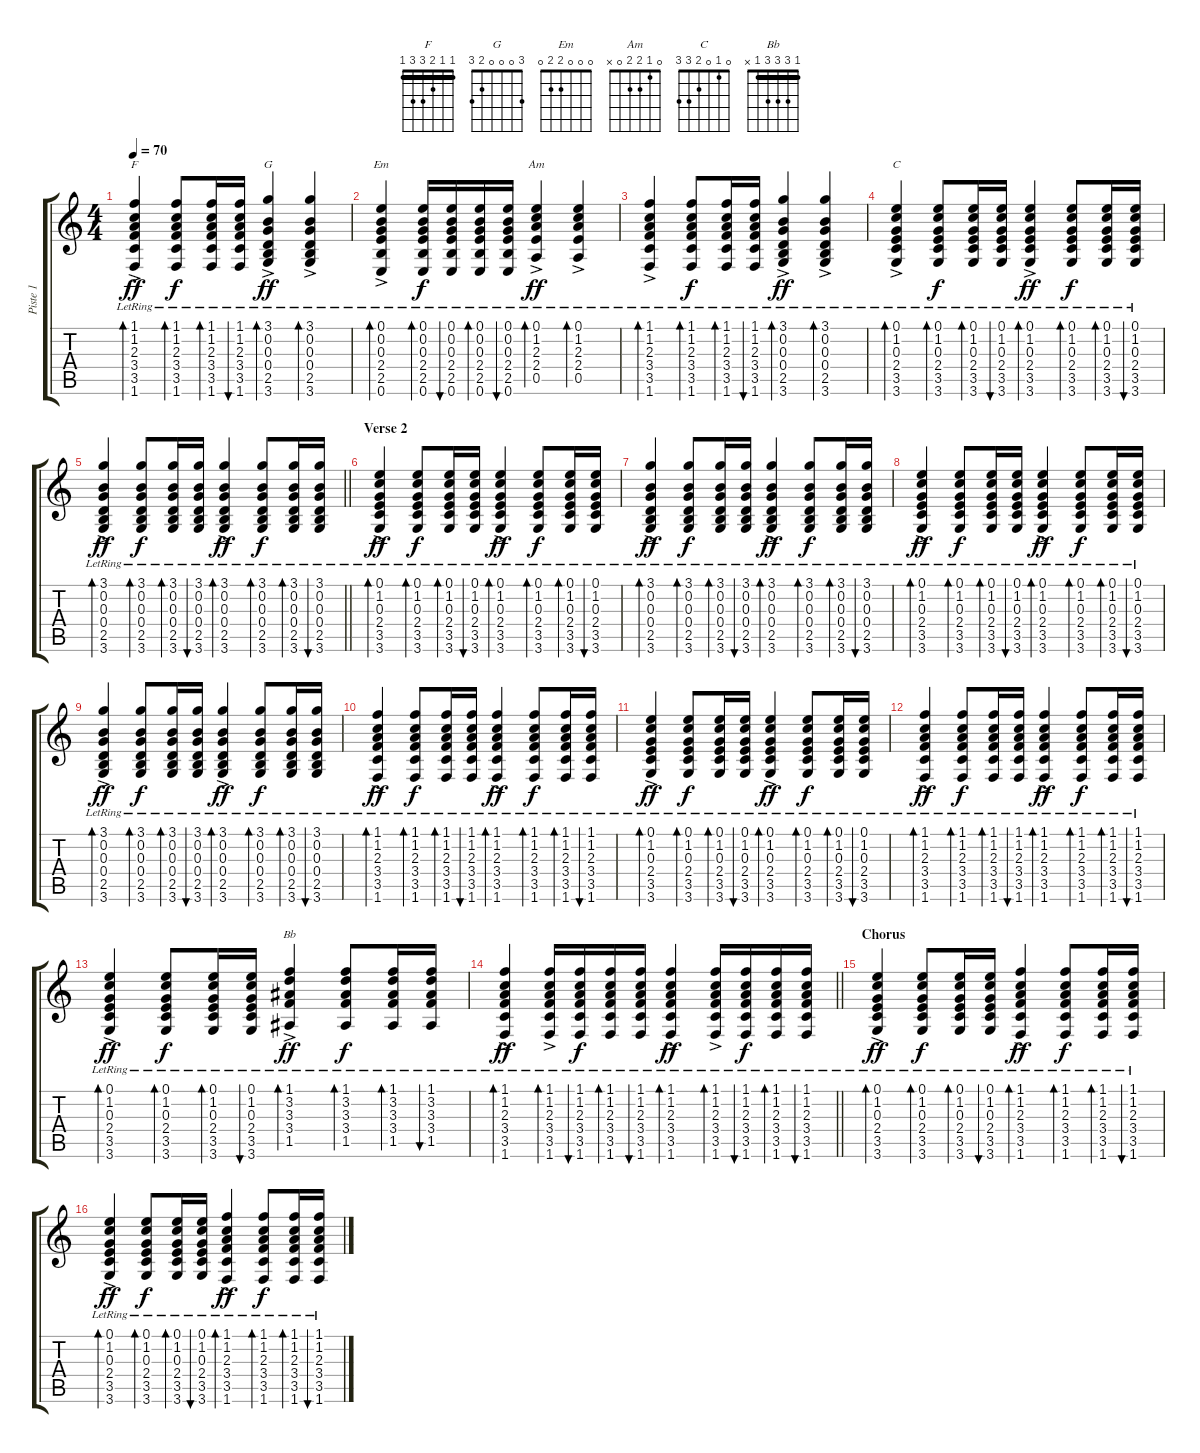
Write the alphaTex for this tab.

\track ("Piste 1" "Piste 1") {instrument acousticguitarnylon}
\staff {score tabs}
\tuning (E4 B3 G3 D3 A2 E2) {hide}
\chord ("F" 1 1 2 3 3 1) {barre 1}
\chord ("G" 3 0 0 0 2 3)
\chord ("Em" 0 0 0 2 2 0)
\chord ("Am" 0 1 2 2 0 x)
\chord ("C" 0 1 0 2 3 3)
\chord ("Bb" 1 3 3 3 1 x) {barre 1}
\ts (4 4)
\tempo 70
\clef g2
\ks c
(1.1{ac lr} 1.2{ac lr} 2.3{ac lr} 3.4{ac lr} 3.5{ac lr} 1.6{ac lr}).4{bd 60 ch "F" dy ff} (1.1{lr} 1.2{lr} 2.3{lr} 3.4{lr} 3.5{lr} 1.6{lr}).8{bd 60 dy f} (1.1{lr} 1.2{lr} 2.3{lr} 3.4{lr} 3.5{lr} 1.6{lr}).16{bd 60} (1.1{lr} 1.2{lr} 2.3{lr} 3.4{lr} 3.5{lr} 1.6{lr}).16{bu 60} (3.1{ac lr} 0.2{ac lr} 0.3{ac lr} 0.4{ac lr} 2.5{ac lr} 3.6{ac lr}).4{bd 60 ch "G" dy ff} (3.1{ac lr} 0.2{ac lr} 0.3{ac lr} 0.4{ac lr} 2.5{ac lr} 3.6{ac lr}).4{bd 60} |
(0.1{ac lr} 0.2{ac lr} 0.3{ac lr} 2.4{ac lr} 2.5{ac lr} 0.6{ac lr}).4{bd 60 ch "Em"} (0.1{lr} 0.2{lr} 0.3{lr} 2.4{lr} 2.5{lr} 0.6{lr}).16{bd 60 dy f} (0.1{lr} 0.2{lr} 0.3{lr} 2.4{lr} 2.5{lr} 0.6{lr}).16{bu 60} (0.1{lr} 0.2{lr} 0.3{lr} 2.4{lr} 2.5{lr} 0.6{lr}).16{bd 60} (0.1{lr} 0.2{lr} 0.3{lr} 2.4{lr} 2.5{lr} 0.6{lr}).16{bu 60} (0.1{ac lr} 1.2{ac lr} 2.3{ac lr} 2.4{ac lr} 0.5{ac lr}).4{bd 60 ch "Am" dy ff} (0.1{ac lr} 1.2{ac lr} 2.3{ac lr} 2.4{ac lr} 0.5{ac lr}).4{bd 60} |
(1.1{ac lr} 1.2{ac lr} 2.3{ac lr} 3.4{ac lr} 3.5{ac lr} 1.6{ac lr}).4{bd 60} (1.1{lr} 1.2{lr} 2.3{lr} 3.4{lr} 3.5{lr} 1.6{lr}).8{bd 60 dy f} (1.1{lr} 1.2{lr} 2.3{lr} 3.4{lr} 3.5{lr} 1.6{lr}).16{bd 60} (1.1{lr} 1.2{lr} 2.3{lr} 3.4{lr} 3.5{lr} 1.6{lr}).16{bu 60} (3.1{ac lr} 0.2{ac lr} 0.3{ac lr} 0.4{ac lr} 2.5{ac lr} 3.6{ac lr}).4{bd 60 dy ff} (3.1{ac lr} 0.2{ac lr} 0.3{ac lr} 0.4{ac lr} 2.5{ac lr} 3.6{ac lr}).4{bd 60} |
(0.1{ac lr} 1.2{ac lr} 0.3{ac lr} 2.4{ac lr} 3.5{ac lr} 3.6{ac lr}).4{bd 60 ch "C"} (0.1{lr} 1.2{lr} 0.3{lr} 2.4{lr} 3.5{lr} 3.6{lr}).8{bd 60 dy f} (0.1{lr} 1.2{lr} 0.3{lr} 2.4{lr} 3.5{lr} 3.6{lr}).16{bd 60} (0.1{lr} 1.2{lr} 0.3{lr} 2.4{lr} 3.5{lr} 3.6{lr}).16{bu 60} (0.1{ac lr} 1.2{ac lr} 0.3{ac lr} 2.4{ac lr} 3.5{ac lr} 3.6{ac lr}).4{bd 60 dy ff} (0.1{lr} 1.2{lr} 0.3{lr} 2.4{lr} 3.5{lr} 3.6{lr}).8{bd 60 dy f} (0.1{lr} 1.2{lr} 0.3{lr} 2.4{lr} 3.5{lr} 3.6{lr}).16{bd 60} (0.1{lr} 1.2{lr} 0.3{lr} 2.4{lr} 3.5{lr} 3.6{lr}).16{bu 60} |
\barLineRight lightlight
(3.1{ac lr} 0.2{ac lr} 0.3{ac lr} 0.4{ac lr} 2.5{ac lr} 3.6{ac lr}).4{bd 60 dy ff} (3.1{lr} 0.2{lr} 0.3{lr} 0.4{lr} 2.5{lr} 3.6{lr}).8{bd 60 dy f} (3.1{lr} 0.2{lr} 0.3{lr} 0.4{lr} 2.5{lr} 3.6{lr}).16{bd 60} (3.1{lr} 0.2{lr} 0.3{lr} 0.4{lr} 2.5{lr} 3.6{lr}).16{bu 60} (3.1{ac lr} 0.2{ac lr} 0.3{ac lr} 0.4{ac lr} 2.5{ac lr} 3.6{ac lr}).4{bd 60 dy ff} (3.1{lr} 0.2{lr} 0.3{lr} 0.4{lr} 2.5{lr} 3.6{lr}).8{bd 60 dy f} (3.1{lr} 0.2{lr} 0.3{lr} 0.4{lr} 2.5{lr} 3.6{lr}).16{bd 60} (3.1{lr} 0.2{lr} 0.3{lr} 0.4{lr} 2.5{lr} 3.6{lr}).16{bu 60} |
\section ("" "Verse 2")
(0.1{ac lr} 1.2{ac lr} 0.3{ac lr} 2.4{ac lr} 3.5{ac lr} 3.6{ac lr}).4{bd 30 dy ff} (0.1{lr} 1.2{lr} 0.3{lr} 2.4{lr} 3.5{lr} 3.6{lr}).8{bd 30 dy f} (0.1{lr} 1.2{lr} 0.3{lr} 2.4{lr} 3.5{lr} 3.6{lr}).16{bd 30} (0.1{lr} 1.2{lr} 0.3{lr} 2.4{lr} 3.5{lr} 3.6{lr}).16{bu 30} (0.1{ac lr} 1.2{ac lr} 0.3{ac lr} 2.4{ac lr} 3.5{ac lr} 3.6{ac lr}).4{bd 30 dy ff} (0.1{lr} 1.2{lr} 0.3{lr} 2.4{lr} 3.5{lr} 3.6{lr}).8{bd 30 dy f} (0.1{lr} 1.2{lr} 0.3{lr} 2.4{lr} 3.5{lr} 3.6{lr}).16{bd 30} (0.1{lr} 1.2{lr} 0.3{lr} 2.4{lr} 3.5{lr} 3.6{lr}).16{bu 30} |
(3.1{ac lr} 0.2{ac lr} 0.3{ac lr} 0.4{ac lr} 2.5{ac lr} 3.6{ac lr}).4{bd 30 dy ff} (3.1{lr} 0.2{lr} 0.3{lr} 0.4{lr} 2.5{lr} 3.6{lr}).8{bd 30 dy f} (3.1{lr} 0.2{lr} 0.3{lr} 0.4{lr} 2.5{lr} 3.6{lr}).16{bd 30} (3.1{lr} 0.2{lr} 0.3{lr} 0.4{lr} 2.5{lr} 3.6{lr}).16{bu 30} (3.1{ac lr} 0.2{ac lr} 0.3{ac lr} 0.4{ac lr} 2.5{ac lr} 3.6{ac lr}).4{bd 30 dy ff} (3.1{lr} 0.2{lr} 0.3{lr} 0.4{lr} 2.5{lr} 3.6{lr}).8{bd 30 dy f} (3.1{lr} 0.2{lr} 0.3{lr} 0.4{lr} 2.5{lr} 3.6{lr}).16{bd 30} (3.1{lr} 0.2{lr} 0.3{lr} 0.4{lr} 2.5{lr} 3.6{lr}).16{bu 30} |
(0.1{ac lr} 1.2{ac lr} 0.3{ac lr} 2.4{ac lr} 3.5{ac lr} 3.6{ac lr}).4{bd 30 dy ff} (0.1{lr} 1.2{lr} 0.3{lr} 2.4{lr} 3.5{lr} 3.6{lr}).8{bd 30 dy f} (0.1{lr} 1.2{lr} 0.3{lr} 2.4{lr} 3.5{lr} 3.6{lr}).16{bd 30} (0.1{lr} 1.2{lr} 0.3{lr} 2.4{lr} 3.5{lr} 3.6{lr}).16{bu 30} (0.1{ac lr} 1.2{ac lr} 0.3{ac lr} 2.4{ac lr} 3.5{ac lr} 3.6{ac lr}).4{bd 30 dy ff} (0.1{lr} 1.2{lr} 0.3{lr} 2.4{lr} 3.5{lr} 3.6{lr}).8{bd 30 dy f} (0.1{lr} 1.2{lr} 0.3{lr} 2.4{lr} 3.5{lr} 3.6{lr}).16{bd 30} (0.1{lr} 1.2{lr} 0.3{lr} 2.4{lr} 3.5{lr} 3.6{lr}).16{bu 30} |
(3.1{ac lr} 0.2{ac lr} 0.3{ac lr} 0.4{ac lr} 2.5{ac lr} 3.6{ac lr}).4{bd 30 dy ff} (3.1{lr} 0.2{lr} 0.3{lr} 0.4{lr} 2.5{lr} 3.6{lr}).8{bd 30 dy f} (3.1{lr} 0.2{lr} 0.3{lr} 0.4{lr} 2.5{lr} 3.6{lr}).16{bd 30} (3.1{lr} 0.2{lr} 0.3{lr} 0.4{lr} 2.5{lr} 3.6{lr}).16{bu 30} (3.1{ac lr} 0.2{ac lr} 0.3{ac lr} 0.4{ac lr} 2.5{ac lr} 3.6{ac lr}).4{bd 30 dy ff} (3.1{lr} 0.2{lr} 0.3{lr} 0.4{lr} 2.5{lr} 3.6{lr}).8{bd 30 dy f} (3.1{lr} 0.2{lr} 0.3{lr} 0.4{lr} 2.5{lr} 3.6{lr}).16{bd 30} (3.1{lr} 0.2{lr} 0.3{lr} 0.4{lr} 2.5{lr} 3.6{lr}).16{bu 30} |
(1.1{ac lr} 1.2{ac lr} 2.3{ac lr} 3.4{ac lr} 3.5{ac lr} 1.6{ac lr}).4{bd 30 dy ff} (1.1{lr} 1.2{lr} 2.3{lr} 3.4{lr} 3.5{lr} 1.6{lr}).8{bd 30 dy f} (1.1{lr} 1.2{lr} 2.3{lr} 3.4{lr} 3.5{lr} 1.6{lr}).16{bd 30} (1.1{lr} 1.2{lr} 2.3{lr} 3.4{lr} 3.5{lr} 1.6{lr}).16{bu 30} (1.1{ac lr} 1.2{ac lr} 2.3{ac lr} 3.4{ac lr} 3.5{ac lr} 1.6{ac lr}).4{bd 30 dy ff} (1.1{lr} 1.2{lr} 2.3{lr} 3.4{lr} 3.5{lr} 1.6{lr}).8{bd 30 dy f} (1.1{lr} 1.2{lr} 2.3{lr} 3.4{lr} 3.5{lr} 1.6{lr}).16{bd 30} (1.1{lr} 1.2{lr} 2.3{lr} 3.4{lr} 3.5{lr} 1.6{lr}).16{bu 30} |
(0.1{ac lr} 1.2{ac lr} 0.3{ac lr} 2.4{ac lr} 3.5{ac lr} 3.6{ac lr}).4{bd 30 dy ff} (0.1{lr} 1.2{lr} 0.3{lr} 2.4{lr} 3.5{lr} 3.6{lr}).8{bd 30 dy f} (0.1{lr} 1.2{lr} 0.3{lr} 2.4{lr} 3.5{lr} 3.6{lr}).16{bd 30} (0.1{lr} 1.2{lr} 0.3{lr} 2.4{lr} 3.5{lr} 3.6{lr}).16{bu 30} (0.1{ac lr} 1.2{ac lr} 0.3{ac lr} 2.4{ac lr} 3.5{ac lr} 3.6{ac lr}).4{bd 30 dy ff} (0.1{lr} 1.2{lr} 0.3{lr} 2.4{lr} 3.5{lr} 3.6{lr}).8{bd 30 dy f} (0.1{lr} 1.2{lr} 0.3{lr} 2.4{lr} 3.5{lr} 3.6{lr}).16{bd 30} (0.1{lr} 1.2{lr} 0.3{lr} 2.4{lr} 3.5{lr} 3.6{lr}).16{bu 30} |
(1.1{ac lr} 1.2{ac lr} 2.3{ac lr} 3.4{ac lr} 3.5{ac lr} 1.6{ac lr}).4{bd 30 dy ff} (1.1{lr} 1.2{lr} 2.3{lr} 3.4{lr} 3.5{lr} 1.6{lr}).8{bd 30 dy f} (1.1{lr} 1.2{lr} 2.3{lr} 3.4{lr} 3.5{lr} 1.6{lr}).16{bd 30} (1.1{lr} 1.2{lr} 2.3{lr} 3.4{lr} 3.5{lr} 1.6{lr}).16{bu 30} (1.1{ac lr} 1.2{ac lr} 2.3{ac lr} 3.4{ac lr} 3.5{ac lr} 1.6{ac lr}).4{bd 30 dy ff} (1.1{lr} 1.2{lr} 2.3{lr} 3.4{lr} 3.5{lr} 1.6{lr}).8{bd 30 dy f} (1.1{lr} 1.2{lr} 2.3{lr} 3.4{lr} 3.5{lr} 1.6{lr}).16{bd 30} (1.1{lr} 1.2{lr} 2.3{lr} 3.4{lr} 3.5{lr} 1.6{lr}).16{bu 30} |
(0.1{ac lr} 1.2{ac lr} 0.3{ac lr} 2.4{ac lr} 3.5{ac lr} 3.6{ac lr}).4{bd 30 dy ff} (0.1{lr} 1.2{lr} 0.3{lr} 2.4{lr} 3.5{lr} 3.6{lr}).8{bd 30 dy f} (0.1{lr} 1.2{lr} 0.3{lr} 2.4{lr} 3.5{lr} 3.6{lr}).16{bd 30} (0.1{lr} 1.2{lr} 0.3{lr} 2.4{lr} 3.5{lr} 3.6{lr}).16{bu 30} (1.1{ac lr} 3.2{ac lr} 3.3{ac lr} 3.4{ac lr} 1.5{ac lr}).4{bd 30 ch "Bb" dy ff} (1.1{lr} 3.2{lr} 3.3{lr} 3.4{lr} 1.5{lr}).8{bd 60 dy f} (1.1{lr} 3.2{lr} 3.3{lr} 3.4{lr} 1.5{lr}).16{bd 60} (1.1{lr} 3.2{lr} 3.3{lr} 3.4{lr} 1.5{lr}).16{bu 60} |
\barLineRight lightlight
(1.1{ac lr} 1.2{ac lr} 2.3{ac lr} 3.4{ac lr} 3.5{ac lr} 1.6{ac lr}).4{bd 60 dy ff} (1.1{ac lr} 1.2{ac lr} 2.3{ac lr} 3.4{ac lr} 3.5{ac lr} 1.6{ac lr}).16{bd 60} (1.1{lr} 1.2{lr} 2.3{lr} 3.4{lr} 3.5{lr} 1.6{lr}).16{bu 60 dy f} (1.1{lr} 1.2{lr} 2.3{lr} 3.4{lr} 3.5{lr} 1.6{lr}).16{bd 60} (1.1{lr} 1.2{lr} 2.3{lr} 3.4{lr} 3.5{lr} 1.6{lr}).16{bu 60} (1.1{ac lr} 1.2{ac lr} 2.3{ac lr} 3.4{ac lr} 3.5{ac lr} 1.6{ac lr}).4{bd 60 dy ff} (1.1{ac lr} 1.2{ac lr} 2.3{ac lr} 3.4{ac lr} 3.5{ac lr} 1.6{ac lr}).16{bd 60} (1.1{lr} 1.2{lr} 2.3{lr} 3.4{lr} 3.5{lr} 1.6{lr}).16{bu 60 dy f} (1.1{lr} 1.2{lr} 2.3{lr} 3.4{lr} 3.5{lr} 1.6{lr}).16{bd 60} (1.1{lr} 1.2{lr} 2.3{lr} 3.4{lr} 3.5{lr} 1.6{lr}).16{bu 60} |
\section ("" "Chorus")
(0.1{ac lr} 1.2{ac lr} 0.3{ac lr} 2.4{ac lr} 3.5{ac lr} 3.6{ac lr}).4{bd 60 dy ff} (0.1{lr} 1.2{lr} 0.3{lr} 2.4{lr} 3.5{lr} 3.6{lr}).8{bd 60 dy f} (0.1{lr} 1.2{lr} 0.3{lr} 2.4{lr} 3.5{lr} 3.6{lr}).16{bd 60} (0.1{lr} 1.2{lr} 0.3{lr} 2.4{lr} 3.5{lr} 3.6{lr}).16{bu 60} (1.1{ac lr} 1.2{ac lr} 2.3{ac lr} 3.4{ac lr} 3.5{ac lr} 1.6{ac lr}).4{bd 60 dy ff} (1.1{lr} 1.2{lr} 2.3{lr} 3.4{lr} 3.5{lr} 1.6{lr}).8{bd 60 dy f} (1.1{lr} 1.2{lr} 2.3{lr} 3.4{lr} 3.5{lr} 1.6{lr}).16{bd 60} (1.1{lr} 1.2{lr} 2.3{lr} 3.4{lr} 3.5{lr} 1.6{lr}).16{bu 60} |
(0.1{ac lr} 1.2{ac lr} 0.3{ac lr} 2.4{ac lr} 3.5{ac lr} 3.6{ac lr}).4{bd 60 dy ff} (0.1{lr} 1.2{lr} 0.3{lr} 2.4{lr} 3.5{lr} 3.6{lr}).8{bd 60 dy f} (0.1{lr} 1.2{lr} 0.3{lr} 2.4{lr} 3.5{lr} 3.6{lr}).16{bd 60} (0.1{lr} 1.2{lr} 0.3{lr} 2.4{lr} 3.5{lr} 3.6{lr}).16{bu 60} (1.1{ac lr} 1.2{ac lr} 2.3{ac lr} 3.4{ac lr} 3.5{ac lr} 1.6{ac lr}).4{bd 60 dy ff} (1.1{lr} 1.2{lr} 2.3{lr} 3.4{lr} 3.5{lr} 1.6{lr}).8{bd 60 dy f} (1.1{lr} 1.2{lr} 2.3{lr} 3.4{lr} 3.5{lr} 1.6{lr}).16{bd 60} (1.1{lr} 1.2{lr} 2.3{lr} 3.4{lr} 3.5{lr} 1.6{lr}).16{bu 60}
